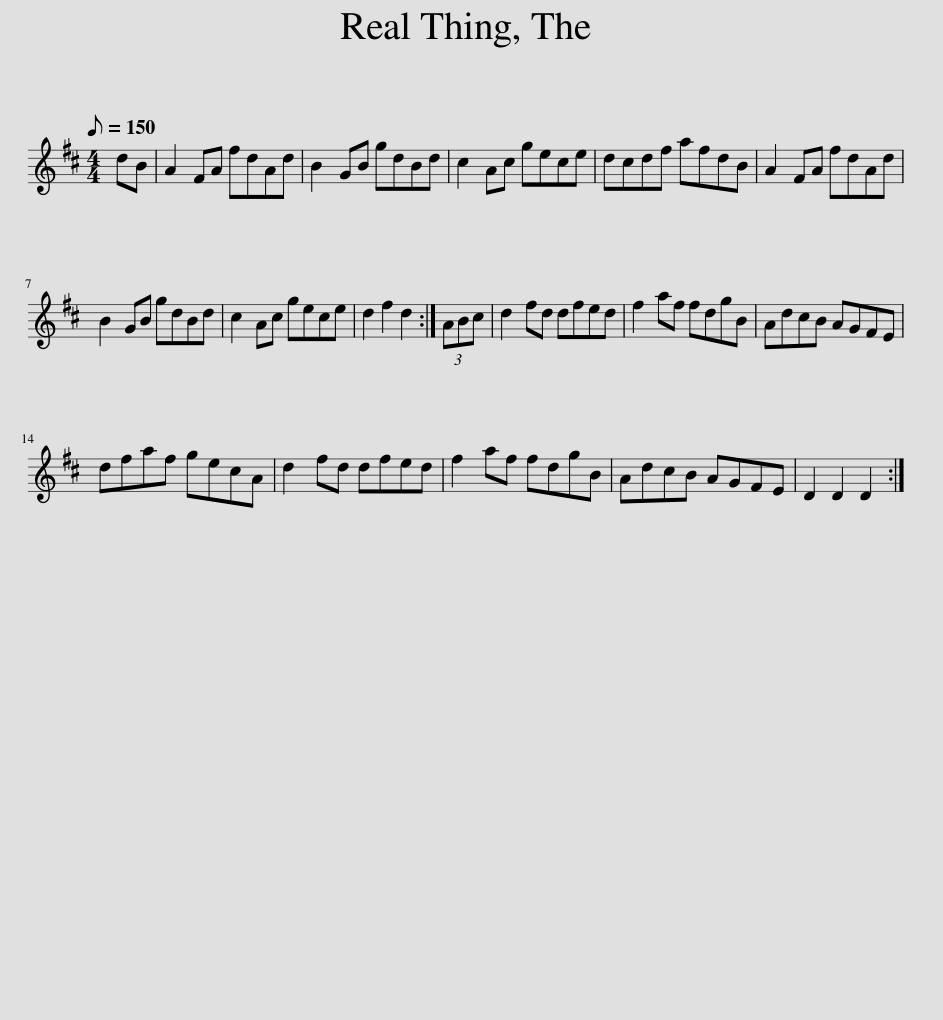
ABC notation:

X:1
L:1/8
Q:1/8=150
M:4/4
I:linebreak $
K:D
V:1 treble
V:1
 dB | A2 FA fdAd | B2 GB gdBd | c2 Ac gece | dcdf afdB | %5
 A2 FA fdAd |$ B2 GB gdBd | c2 Ac gece | d2 f2 d2 :| (3ABc | %10
 d2 fd dfed | f2 af fdgB | AdcB AGFE |$ dfaf gecA | d2 fd dfed | %15
 f2 af fdgB | AdcB AGFE | D2 D2 D2 :| %18
